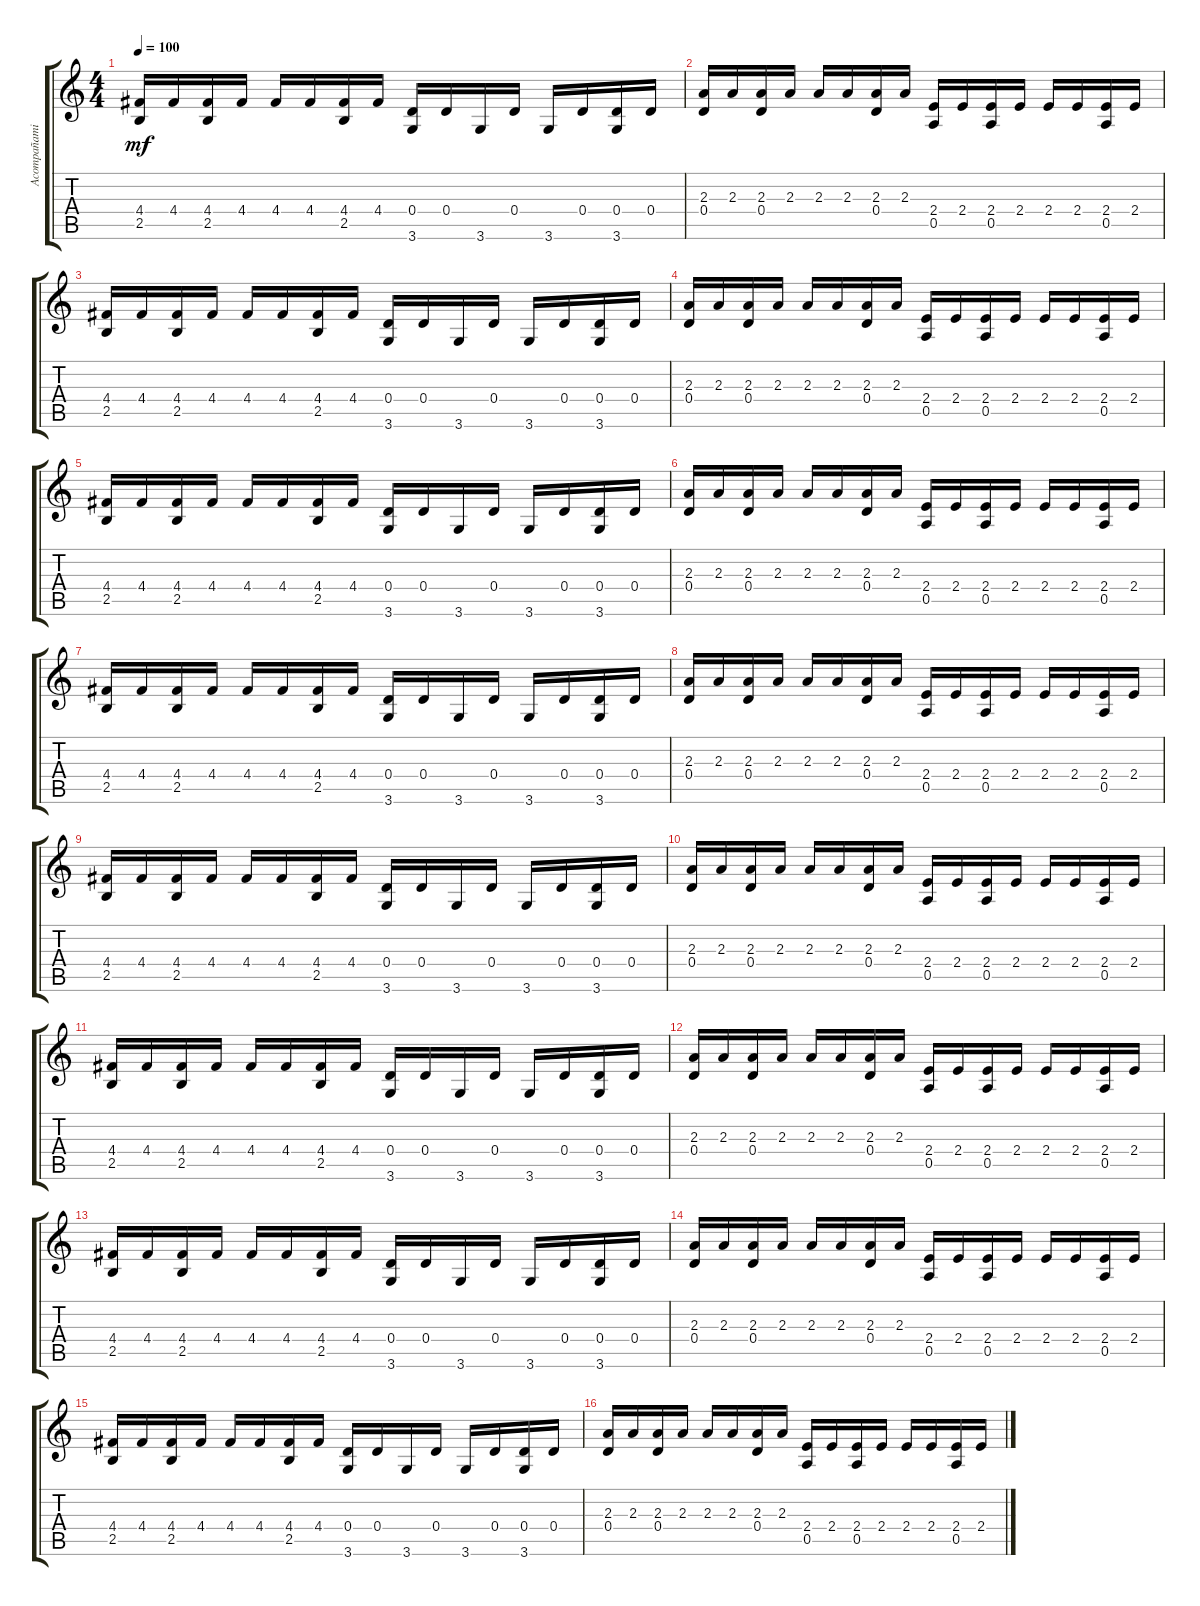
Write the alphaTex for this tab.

\track ("Acompañamiento" "Acompañami") {instrument distortionguitar}
\staff {score tabs}
\tuning (E4 B3 G3 D3 A2 E2) {hide}
\ts (4 4)
\tempo 100
\clef g2
\ks c
(4.4 2.5).16{dy mf} 4.4.16 (4.4 2.5).16 4.4.16 4.4.16 4.4.16 (4.4 2.5).16 4.4.16 (0.4 3.6).16 0.4.16 3.6.16 0.4.16 3.6.16 0.4.16 (0.4 3.6).16 0.4.16 |
(2.3 0.4).16 2.3.16 (2.3 0.4).16 2.3.16 2.3.16 2.3.16 (2.3 0.4).16 2.3.16 (2.4 0.5).16 2.4.16 (2.4 0.5).16 2.4.16 2.4.16 2.4.16 (2.4 0.5).16 2.4.16 |
(4.4 2.5).16 4.4.16 (4.4 2.5).16 4.4.16 4.4.16 4.4.16 (4.4 2.5).16 4.4.16 (0.4 3.6).16 0.4.16 3.6.16 0.4.16 3.6.16 0.4.16 (0.4 3.6).16 0.4.16 |
(2.3 0.4).16 2.3.16 (2.3 0.4).16 2.3.16 2.3.16 2.3.16 (2.3 0.4).16 2.3.16 (2.4 0.5).16 2.4.16 (2.4 0.5).16 2.4.16 2.4.16 2.4.16 (2.4 0.5).16 2.4.16 |
(4.4 2.5).16 4.4.16 (4.4 2.5).16 4.4.16 4.4.16 4.4.16 (4.4 2.5).16 4.4.16 (0.4 3.6).16 0.4.16 3.6.16 0.4.16 3.6.16 0.4.16 (0.4 3.6).16 0.4.16 |
(2.3 0.4).16 2.3.16 (2.3 0.4).16 2.3.16 2.3.16 2.3.16 (2.3 0.4).16 2.3.16 (2.4 0.5).16 2.4.16 (2.4 0.5).16 2.4.16 2.4.16 2.4.16 (2.4 0.5).16 2.4.16 |
(4.4 2.5).16 4.4.16 (4.4 2.5).16 4.4.16 4.4.16 4.4.16 (4.4 2.5).16 4.4.16 (0.4 3.6).16 0.4.16 3.6.16 0.4.16 3.6.16 0.4.16 (0.4 3.6).16 0.4.16 |
(2.3 0.4).16 2.3.16 (2.3 0.4).16 2.3.16 2.3.16 2.3.16 (2.3 0.4).16 2.3.16 (2.4 0.5).16 2.4.16 (2.4 0.5).16 2.4.16 2.4.16 2.4.16 (2.4 0.5).16 2.4.16 |
(4.4 2.5).16 4.4.16 (4.4 2.5).16 4.4.16 4.4.16 4.4.16 (4.4 2.5).16 4.4.16 (0.4 3.6).16 0.4.16 3.6.16 0.4.16 3.6.16 0.4.16 (0.4 3.6).16 0.4.16 |
(2.3 0.4).16 2.3.16 (2.3 0.4).16 2.3.16 2.3.16 2.3.16 (2.3 0.4).16 2.3.16 (2.4 0.5).16 2.4.16 (2.4 0.5).16 2.4.16 2.4.16 2.4.16 (2.4 0.5).16 2.4.16 |
(4.4 2.5).16 4.4.16 (4.4 2.5).16 4.4.16 4.4.16 4.4.16 (4.4 2.5).16 4.4.16 (0.4 3.6).16 0.4.16 3.6.16 0.4.16 3.6.16 0.4.16 (0.4 3.6).16 0.4.16 |
(2.3 0.4).16 2.3.16 (2.3 0.4).16 2.3.16 2.3.16 2.3.16 (2.3 0.4).16 2.3.16 (2.4 0.5).16 2.4.16 (2.4 0.5).16 2.4.16 2.4.16 2.4.16 (2.4 0.5).16 2.4.16 |
(4.4 2.5).16 4.4.16 (4.4 2.5).16 4.4.16 4.4.16 4.4.16 (4.4 2.5).16 4.4.16 (0.4 3.6).16 0.4.16 3.6.16 0.4.16 3.6.16 0.4.16 (0.4 3.6).16 0.4.16 |
(2.3 0.4).16 2.3.16 (2.3 0.4).16 2.3.16 2.3.16 2.3.16 (2.3 0.4).16 2.3.16 (2.4 0.5).16 2.4.16 (2.4 0.5).16 2.4.16 2.4.16 2.4.16 (2.4 0.5).16 2.4.16 |
(4.4 2.5).16 4.4.16 (4.4 2.5).16 4.4.16 4.4.16 4.4.16 (4.4 2.5).16 4.4.16 (0.4 3.6).16 0.4.16 3.6.16 0.4.16 3.6.16 0.4.16 (0.4 3.6).16 0.4.16 |
(2.3 0.4).16 2.3.16 (2.3 0.4).16 2.3.16 2.3.16 2.3.16 (2.3 0.4).16 2.3.16 (2.4 0.5).16 2.4.16 (2.4 0.5).16 2.4.16 2.4.16 2.4.16 (2.4 0.5).16 2.4.16
